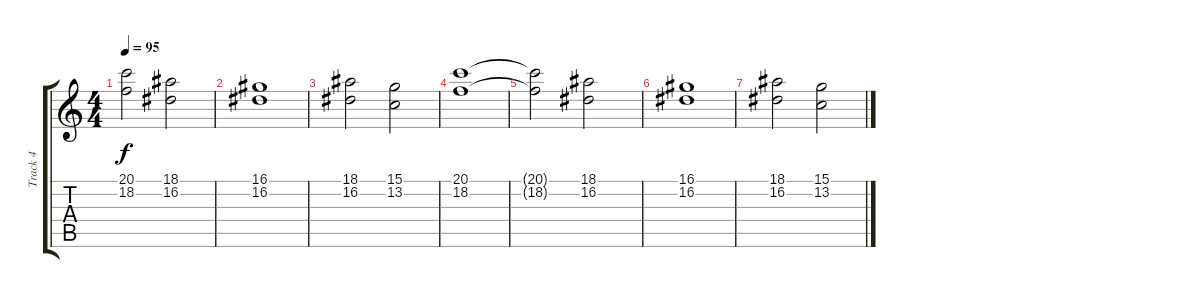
\track ("Track 4" "Track 4") {instrument stringensemble1}
\staff {score tabs}
\tuning (E4 B3 G3 D3 A2 E2) {hide}
\ts (4 4)
\tempo 95
\clef g2
\ks c
(20.1{t} 18.2{t}).2{dy f} (18.1 16.2).2 |
(16.1 16.2).1 |
(18.1 16.2).2 (15.1 13.2).2 |
(20.1 18.2).1 |
(20.1{t} 18.2{t}).2 (18.1 16.2).2 |
(16.1 16.2).1 |
(18.1 16.2).2 (15.1 13.2).2
